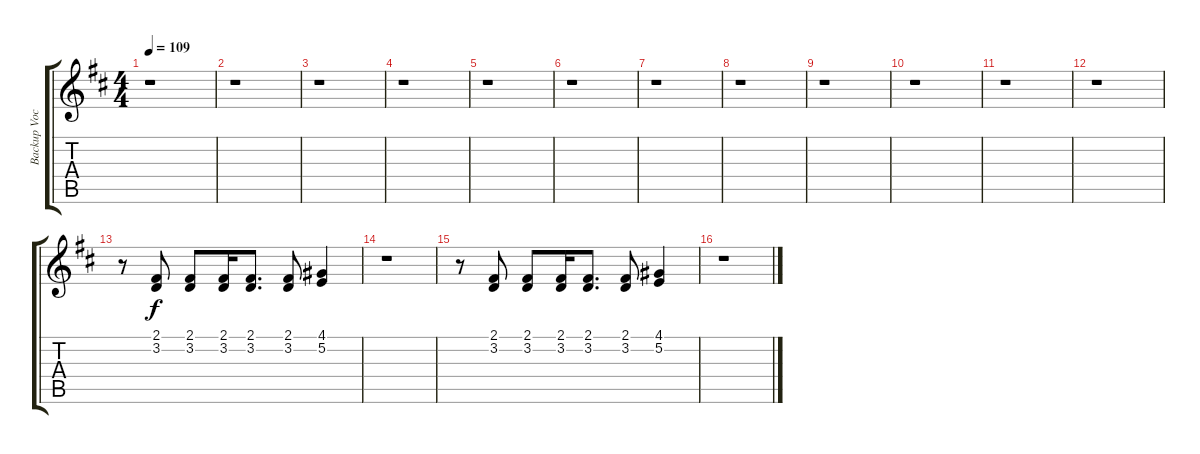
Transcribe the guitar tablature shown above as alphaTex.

\track ("Backup Vocals" "Backup Voc") {instrument lead1square}
\staff {score tabs}
\tuning (E4 B3 G3 D3 A2 E2) {hide}
\ts (4 4)
\tempo 109
\clef g2
\ks d
r.1{dy f} |
r.1 |
r.1 |
r.1 |
r.1 |
r.1 |
r.1 |
r.1 |
r.1 |
r.1 |
r.1 |
r.1 |
r.8 (2.1 3.2).8 (2.1 3.2).8 (2.1 3.2).16 (2.1 3.2).8{d} (2.1 3.2).8 (4.1 5.2).4 |
r.1 |
r.8 (2.1 3.2).8 (2.1 3.2).8 (2.1 3.2).16 (2.1 3.2).8{d} (2.1 3.2).8 (4.1 5.2).4 |
r.1
